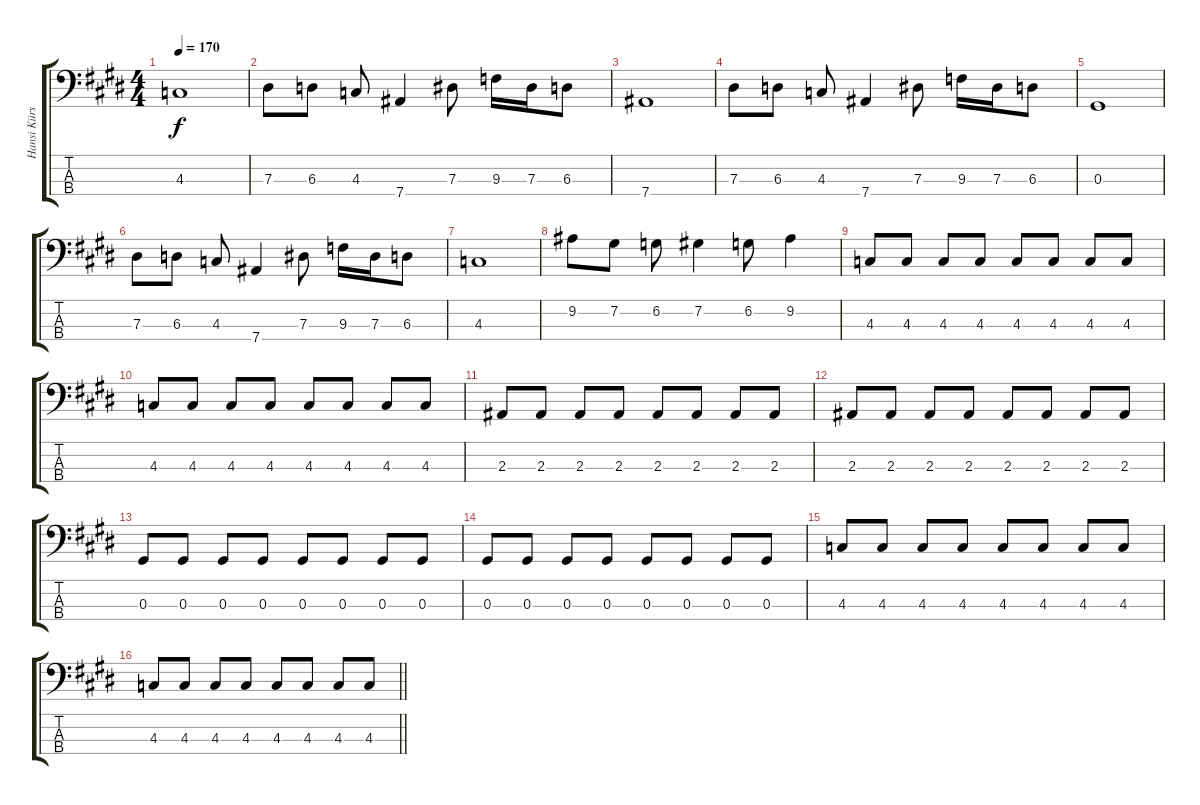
\track ("Hansi Kürsch" "Hansi Kürs") {instrument electricbasspick}
\staff {score tabs}
\tuning (Gb2 Db2 Ab1 Eb1) {hide}
\ts (4 4)
\tempo 170
\clef f4
\ks e
4.3.1{dy f} |
7.3.8 6.3.8 4.3.8 7.4.4 7.3.8 9.3.16 7.3.16 6.3.8 |
7.4.1 |
7.3.8 6.3.8 4.3.8 7.4.4 7.3.8 9.3.16 7.3.16 6.3.8 |
0.3.1 |
7.3.8 6.3.8 4.3.8 7.4.4 7.3.8 9.3.16 7.3.16 6.3.8 |
4.3.1 |
9.2.8 7.2.8 6.2.8 7.2.4 6.2.8 9.2.4 |
4.3.8 4.3.8 4.3.8 4.3.8 4.3.8 4.3.8 4.3.8 4.3.8 |
4.3.8 4.3.8 4.3.8 4.3.8 4.3.8 4.3.8 4.3.8 4.3.8 |
2.3.8 2.3.8 2.3.8 2.3.8 2.3.8 2.3.8 2.3.8 2.3.8 |
2.3.8 2.3.8 2.3.8 2.3.8 2.3.8 2.3.8 2.3.8 2.3.8 |
0.3.8 0.3.8 0.3.8 0.3.8 0.3.8 0.3.8 0.3.8 0.3.8 |
0.3.8 0.3.8 0.3.8 0.3.8 0.3.8 0.3.8 0.3.8 0.3.8 |
4.3.8 4.3.8 4.3.8 4.3.8 4.3.8 4.3.8 4.3.8 4.3.8 |
\barLineRight lightlight
4.3.8 4.3.8 4.3.8 4.3.8 4.3.8 4.3.8 4.3.8 4.3.8
